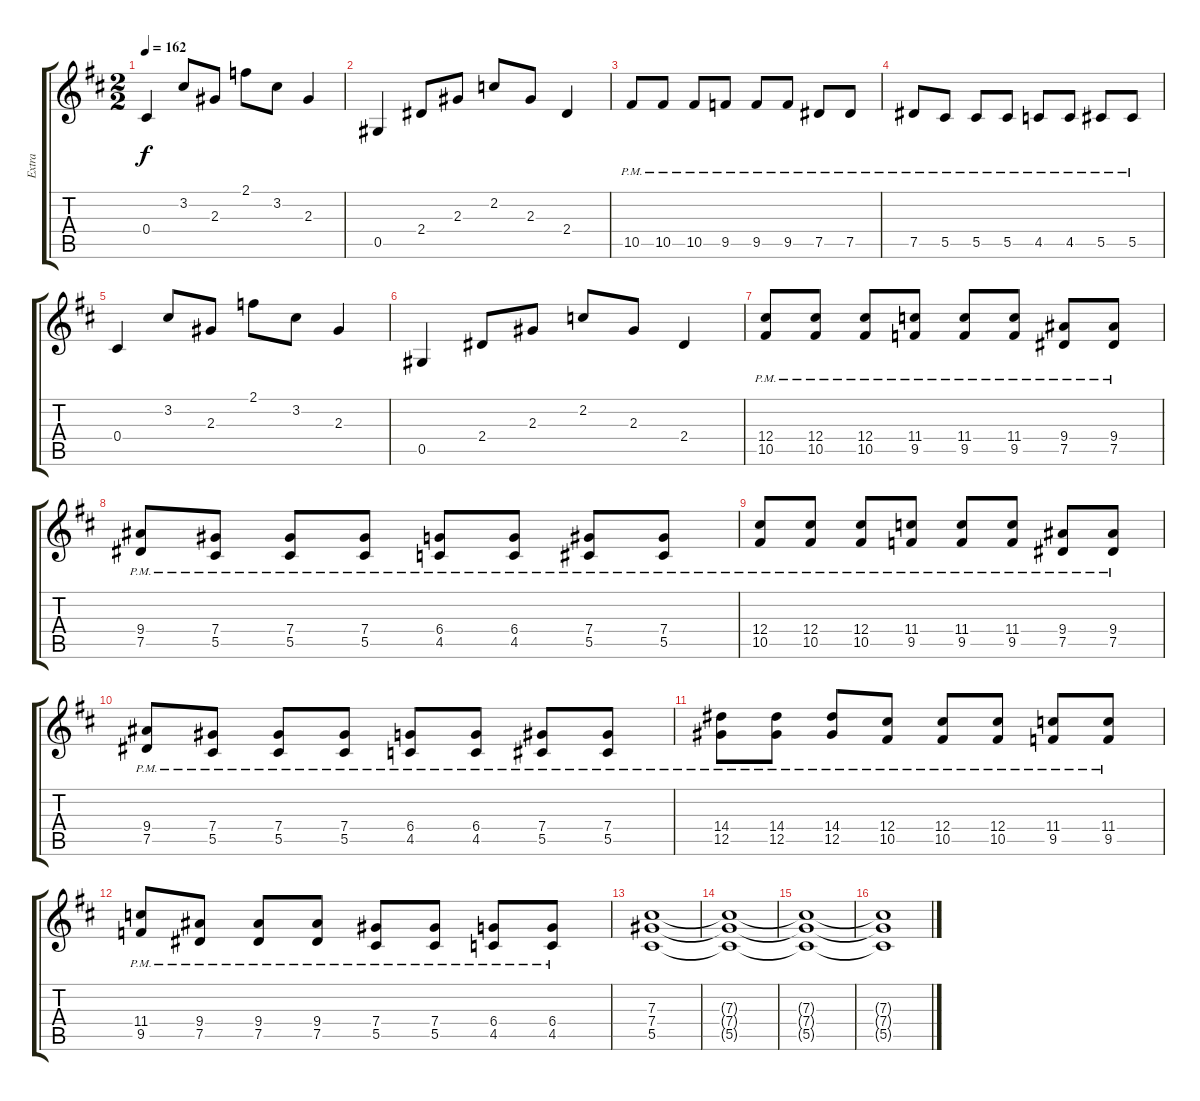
\track ("Extra" "Extra") {instrument distortionguitar}
\staff {score tabs}
\tuning (Eb4 Bb3 Gb3 Db3 Ab2 Eb2) {hide}
\ts (2 2)
\tempo 162
\clef g2
\ks d
0.4.4{dy f} 3.2.8 2.3.8 2.1.8 3.2.8 2.3.4 |
0.5.4 2.4.8 2.3.8 2.2.8 2.3.8 2.4.4 |
10.5{pm}.8 10.5{pm}.8 10.5{pm}.8 9.5{pm}.8 9.5{pm}.8 9.5{pm}.8 7.5{pm}.8 7.5{pm}.8 |
7.5{pm}.8 5.5{pm}.8 5.5{pm}.8 5.5{pm}.8 4.5{pm}.8 4.5{pm}.8 5.5{pm}.8 5.5{pm}.8 |
0.4.4 3.2.8 2.3.8 2.1.8 3.2.8 2.3.4 |
0.5.4 2.4.8 2.3.8 2.2.8 2.3.8 2.4.4 |
(12.4{pm} 10.5{pm}).8 (12.4{pm} 10.5{pm}).8 (12.4{pm} 10.5{pm}).8 (11.4{pm} 9.5{pm}).8 (11.4{pm} 9.5{pm}).8 (11.4{pm} 9.5{pm}).8 (9.4{pm} 7.5{pm}).8 (9.4{pm} 7.5{pm}).8 |
(9.4{pm} 7.5{pm}).8 (7.4{pm} 5.5{pm}).8 (7.4{pm} 5.5{pm}).8 (7.4{pm} 5.5{pm}).8 (6.4{pm} 4.5{pm}).8 (6.4{pm} 4.5{pm}).8 (7.4{pm} 5.5{pm}).8 (7.4{pm} 5.5{pm}).8 |
(12.4{pm} 10.5{pm}).8 (12.4{pm} 10.5{pm}).8 (12.4{pm} 10.5{pm}).8 (11.4{pm} 9.5{pm}).8 (11.4{pm} 9.5{pm}).8 (11.4{pm} 9.5{pm}).8 (9.4{pm} 7.5{pm}).8 (9.4{pm} 7.5{pm}).8 |
(9.4{pm} 7.5{pm}).8 (7.4{pm} 5.5{pm}).8 (7.4{pm} 5.5{pm}).8 (7.4{pm} 5.5{pm}).8 (6.4{pm} 4.5{pm}).8 (6.4{pm} 4.5{pm}).8 (7.4{pm} 5.5{pm}).8 (7.4{pm} 5.5{pm}).8 |
(14.4{pm} 12.5{pm}).8 (14.4{pm} 12.5{pm}).8 (14.4{pm} 12.5{pm}).8 (12.4{pm} 10.5{pm}).8 (12.4{pm} 10.5{pm}).8 (12.4{pm} 10.5{pm}).8 (11.4{pm} 9.5{pm}).8 (11.4{pm} 9.5{pm}).8 |
(11.4{pm} 9.5{pm}).8 (9.4{pm} 7.5{pm}).8 (9.4{pm} 7.5{pm}).8 (9.4{pm} 7.5{pm}).8 (7.4{pm} 5.5{pm}).8 (7.4{pm} 5.5{pm}).8 (6.4{pm} 4.5{pm}).8 (6.4{pm} 4.5{pm}).8 |
(7.3 7.4 5.5).1 |
(7.3{t} 7.4{t} 5.5{t}).1 |
(7.3{t} 7.4{t} 5.5{t}).1 |
(7.3{t} 7.4{t} 5.5{t}).1
